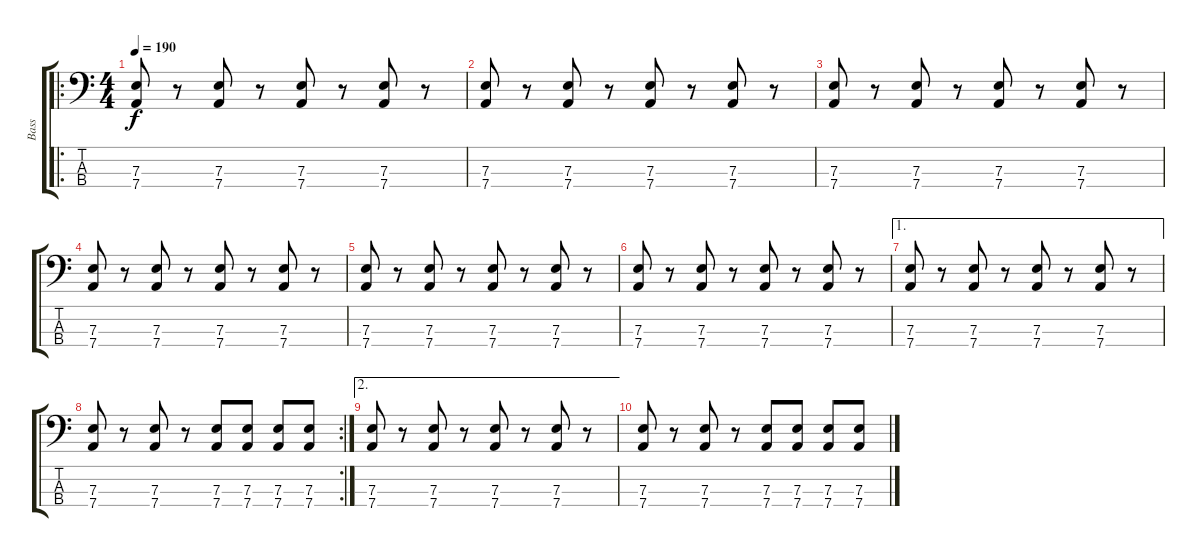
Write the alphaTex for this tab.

\track ("Bass" "Bass") {instrument electricbassfinger}
\staff {score tabs}
\tuning (G2 D2 A1 D1) {hide}
\ro
\ts (4 4)
\tempo 190
\clef f4
\ks c
(7.3 7.4).8{dy f instrument electricbassfinger} r.8 (7.3 7.4).8 r.8 (7.3 7.4).8 r.8 (7.3 7.4).8 r.8 |
(7.3 7.4).8 r.8 (7.3 7.4).8 r.8 (7.3 7.4).8 r.8 (7.3 7.4).8 r.8 |
(7.3 7.4).8 r.8 (7.3 7.4).8 r.8 (7.3 7.4).8 r.8 (7.3 7.4).8 r.8 |
(7.3 7.4).8 r.8 (7.3 7.4).8 r.8 (7.3 7.4).8 r.8 (7.3 7.4).8 r.8 |
(7.3 7.4).8 r.8 (7.3 7.4).8 r.8 (7.3 7.4).8 r.8 (7.3 7.4).8 r.8 |
(7.3 7.4).8 r.8 (7.3 7.4).8 r.8 (7.3 7.4).8 r.8 (7.3 7.4).8 r.8 |
\ae 1
(7.3 7.4).8 r.8 (7.3 7.4).8 r.8 (7.3 7.4).8 r.8 (7.3 7.4).8 r.8 |
\rc 2
(7.3 7.4).8 r.8 (7.3 7.4).8 r.8 (7.3 7.4).8 (7.3 7.4).8 (7.3 7.4).8 (7.3 7.4).8 |
\ae 2
(7.3 7.4).8 r.8 (7.3 7.4).8 r.8 (7.3 7.4).8 r.8 (7.3 7.4).8 r.8 |
(7.3 7.4).8 r.8 (7.3 7.4).8 r.8 (7.3 7.4).8 (7.3 7.4).8 (7.3 7.4).8 (7.3 7.4).8
